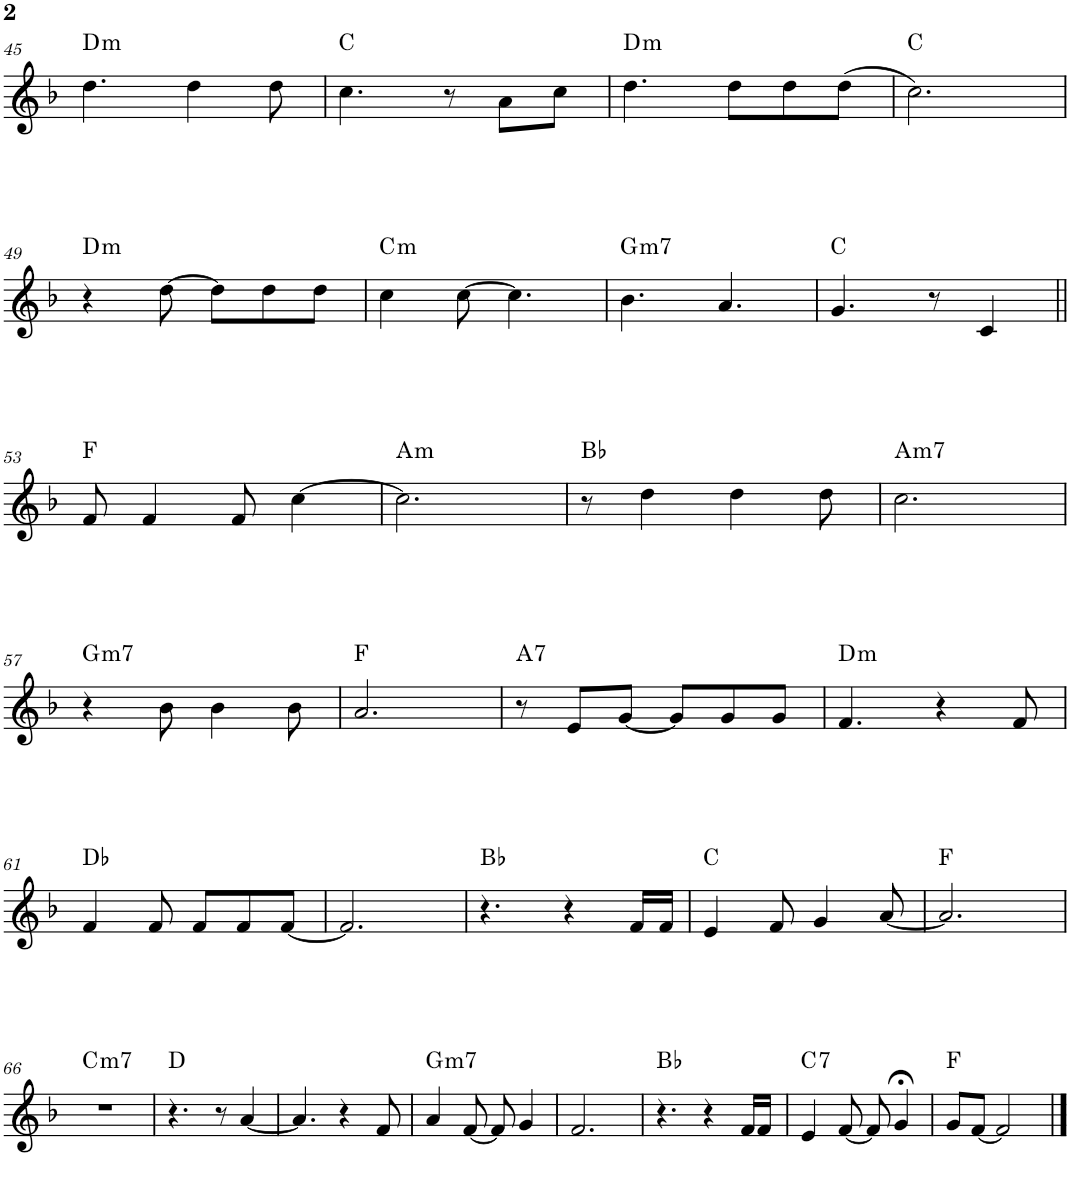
**kern	**harte
*part1	*part1
*staff1	*
*I"Piano	*
*I'Pno.	*
!!LO:PB:g=z
*clefG2	*
*k[b-]	*
*M6/8	*
=45	=45
!	!LO:H:kt=m
4.dd\	D:min
4dd\	.
8dd\	.
=46	=46
4.cc\	C:maj
8r	.
8a\L	.
8cc\J	.
=47	=47
!	!LO:H:kt=m
4.dd\	D:min
8dd\L	.
8dd\	.
(8dd\J	.
=48	=48
2.cc\)	C:maj
!!LO:LB:g=z
=49	=49
!	!LO:H:kt=m
4r	D:min
[8dd\	.
8dd\L]	.
8dd\	.
8dd\J	.
=50	=50
!	!LO:H:kt=m
4cc\	C:min
[8cc\	.
4.cc\]	.
=51	=51
!	!LO:H:kt=m7
4.b-\	G:min7
4.a/	.
=52	=52
4.g/	C:maj
8r	.
4c/	.
!!LO:LB:g=z
=53||	=53||
8f/	F:maj
4f/	.
8f/	.
[4cc\	.
=54	=54
!	!LO:H:kt=m
2.cc\]	A:min
=55	=55
8r	Bb:maj
4dd\	.
4dd\	.
8dd\	.
=56	=56
!	!LO:H:kt=m7
2.cc\	A:min7
!!LO:LB:g=z
=57	=57
!	!LO:H:kt=m7
4r	G:min7
8b-\	.
4b-\	.
8b-\	.
=58	=58
2.a/	F:maj
=59	=59
!	!LO:H:kt=7
8r	A:7
8e/L	.
[8g/J	.
8g/L]	.
8g/	.
8g/J	.
=60	=60
!	!LO:H:kt=m
4.f/	D:min
4r	.
8f/	.
!!LO:LB:g=z
=61	=61
4f/	Db:maj
8f/	.
8f/L	.
8f/	.
[8f/J	.
=62	=62
2.f/]	.
=63	=63
4.r	Bb:maj
4r	.
16f/LL	.
16f/JJ	.
=64	=64
4e/	C:maj
8f/	.
4g/	.
[8a/	.
=65	=65
2.a/]	F:maj
!!LO:LB:g=z
=66	=66
!	!LO:H:kt=m7
2.r	C:min7
=67	=67
4.r	D:maj
8r	.
[4a/	.
=68	=68
4.a/]	.
4r	.
8f/	.
=69	=69
!	!LO:H:kt=m7
4a/	G:min7
[8f/	.
8f/]	.
4g/	.
=70	=70
2.f/	.
=71	=71
4.r	Bb:maj
4r	.
16f/LL	.
16f/JJ	.
=72	=72
!	!LO:H:kt=7
4e/	C:7
[8f/	.
8f/]	.
4g;</	.
=73	=73
8g/L	F:maj
[8f/J	.
2f/]	.
==	==
*-	*-
